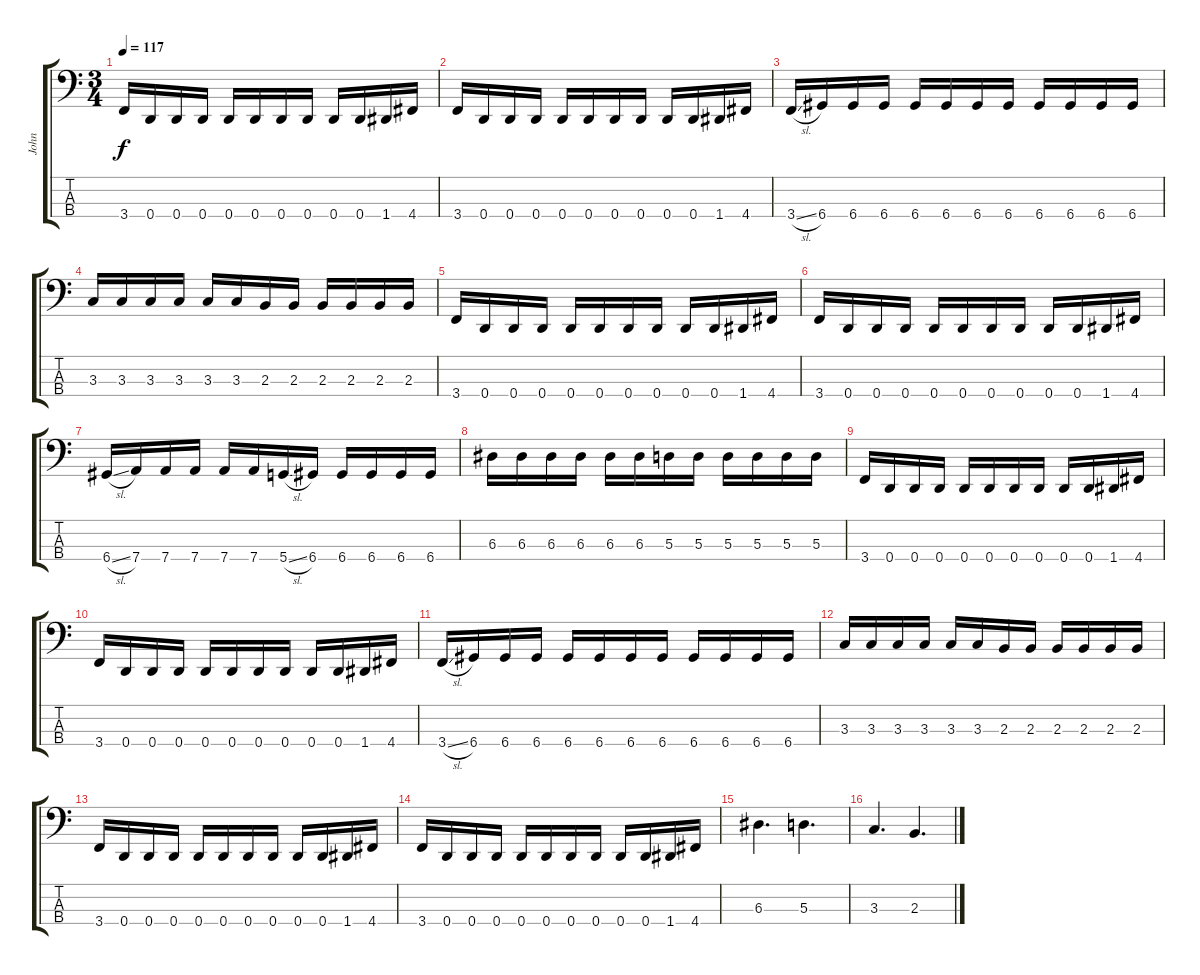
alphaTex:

\track ("John" "John") {instrument electricbasspick}
\staff {score tabs}
\tuning (G2 D2 A1 D1) {hide}
\ts (3 4)
\tempo 117
\clef f4
\ks c
3.4.16{dy f} 0.4.16 0.4.16 0.4.16 0.4.16 0.4.16 0.4.16 0.4.16 0.4.16 0.4.16 1.4.16 4.4.16 |
3.4.16 0.4.16 0.4.16 0.4.16 0.4.16 0.4.16 0.4.16 0.4.16 0.4.16 0.4.16 1.4.16 4.4.16 |
3.4{sl}.16 6.4.16 6.4.16 6.4.16 6.4.16 6.4.16 6.4.16 6.4.16 6.4.16 6.4.16 6.4.16 6.4.16 |
3.3.16 3.3.16 3.3.16 3.3.16 3.3.16 3.3.16 2.3.16 2.3.16 2.3.16 2.3.16 2.3.16 2.3.16 |
3.4.16 0.4.16 0.4.16 0.4.16 0.4.16 0.4.16 0.4.16 0.4.16 0.4.16 0.4.16 1.4.16 4.4.16 |
3.4.16 0.4.16 0.4.16 0.4.16 0.4.16 0.4.16 0.4.16 0.4.16 0.4.16 0.4.16 1.4.16 4.4.16 |
6.4{sl}.16 7.4.16 7.4.16 7.4.16 7.4.16 7.4.16 5.4{sl}.16 6.4.16 6.4.16 6.4.16 6.4.16 6.4.16 |
6.3.16 6.3.16 6.3.16 6.3.16 6.3.16 6.3.16 5.3.16 5.3.16 5.3.16 5.3.16 5.3.16 5.3.16 |
3.4.16 0.4.16 0.4.16 0.4.16 0.4.16 0.4.16 0.4.16 0.4.16 0.4.16 0.4.16 1.4.16 4.4.16 |
3.4.16 0.4.16 0.4.16 0.4.16 0.4.16 0.4.16 0.4.16 0.4.16 0.4.16 0.4.16 1.4.16 4.4.16 |
3.4{sl}.16 6.4.16 6.4.16 6.4.16 6.4.16 6.4.16 6.4.16 6.4.16 6.4.16 6.4.16 6.4.16 6.4.16 |
3.3.16 3.3.16 3.3.16 3.3.16 3.3.16 3.3.16 2.3.16 2.3.16 2.3.16 2.3.16 2.3.16 2.3.16 |
3.4.16 0.4.16 0.4.16 0.4.16 0.4.16 0.4.16 0.4.16 0.4.16 0.4.16 0.4.16 1.4.16 4.4.16 |
3.4.16 0.4.16 0.4.16 0.4.16 0.4.16 0.4.16 0.4.16 0.4.16 0.4.16 0.4.16 1.4.16 4.4.16 |
6.3.4{d} 5.3.4{d} |
3.3.4{d} 2.3.4{d}
